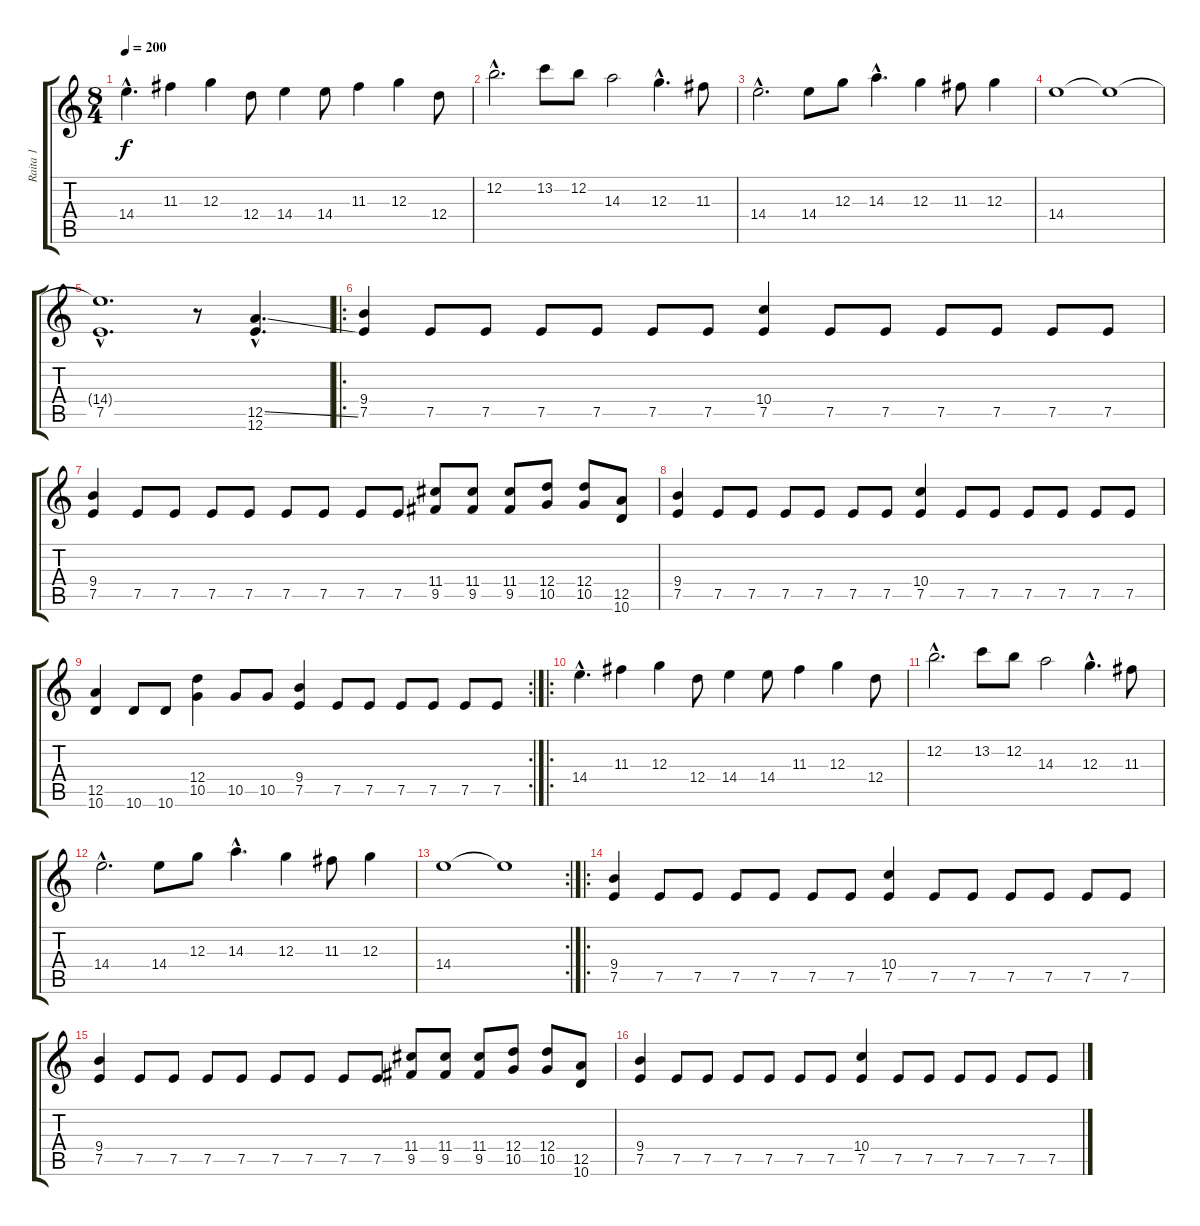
\track ("Raita 1" "Raita 1") {instrument overdrivenguitar}
\staff {score tabs}
\tuning (E4 B3 G3 D3 A2 E2) {hide}
\ts (8 4)
\tempo 200
\clef g2
\ks c
14.4{hac}.4{d dy f instrument overdrivenguitar} 11.3.4 12.3.4 12.4.8 14.4.4 14.4.8 11.3.4 12.3.4 12.4.8 |
12.2{hac}.2{d} 13.2.8 12.2.8 14.3.2 12.3{hac}.4{d} 11.3.8 |
14.4{hac}.2{d} 14.4.8 12.3.8 14.3{hac}.4{d} 12.3.4 11.3.8 12.3.4 |
14.4.1 14.4{t}.1 |
(14.4{hac t} 7.5{hac}).1{d} r.8 (12.5{ss hac} 12.6{hac}).4{d} |
\ro
(9.4 7.5).4 7.5.8 7.5.8 7.5.8 7.5.8 7.5.8 7.5.8 (10.4 7.5).4 7.5.8 7.5.8 7.5.8 7.5.8 7.5.8 7.5.8 |
(9.4 7.5).4 7.5.8 7.5.8 7.5.8 7.5.8 7.5.8 7.5.8 7.5.8 7.5.8 (11.4 9.5).8 (11.4 9.5).8 (11.4 9.5).8 (12.4 10.5).8 (12.4 10.5).8 (12.5 10.6).8 |
(9.4 7.5).4 7.5.8 7.5.8 7.5.8 7.5.8 7.5.8 7.5.8 (10.4 7.5).4 7.5.8 7.5.8 7.5.8 7.5.8 7.5.8 7.5.8 |
\rc 2
(12.5 10.6).4 10.6.8 10.6.8 (12.4 10.5).4 10.5.8 10.5.8 (9.4 7.5).4 7.5.8 7.5.8 7.5.8 7.5.8 7.5.8 7.5.8 |
\ro
14.4{hac}.4{d} 11.3.4 12.3.4 12.4.8 14.4.4 14.4.8 11.3.4 12.3.4 12.4.8 |
12.2{hac}.2{d} 13.2.8 12.2.8 14.3.2 12.3{hac}.4{d} 11.3.8 |
14.4{hac}.2{d} 14.4.8 12.3.8 14.3{hac}.4{d} 12.3.4 11.3.8 12.3.4 |
\rc 2
14.4.1 14.4{t}.1 |
\ro
(9.4 7.5).4 7.5.8 7.5.8 7.5.8 7.5.8 7.5.8 7.5.8 (10.4 7.5).4 7.5.8 7.5.8 7.5.8 7.5.8 7.5.8 7.5.8 |
(9.4 7.5).4 7.5.8 7.5.8 7.5.8 7.5.8 7.5.8 7.5.8 7.5.8 7.5.8 (11.4 9.5).8 (11.4 9.5).8 (11.4 9.5).8 (12.4 10.5).8 (12.4 10.5).8 (12.5 10.6).8 |
(9.4 7.5).4 7.5.8 7.5.8 7.5.8 7.5.8 7.5.8 7.5.8 (10.4 7.5).4 7.5.8 7.5.8 7.5.8 7.5.8 7.5.8 7.5.8
